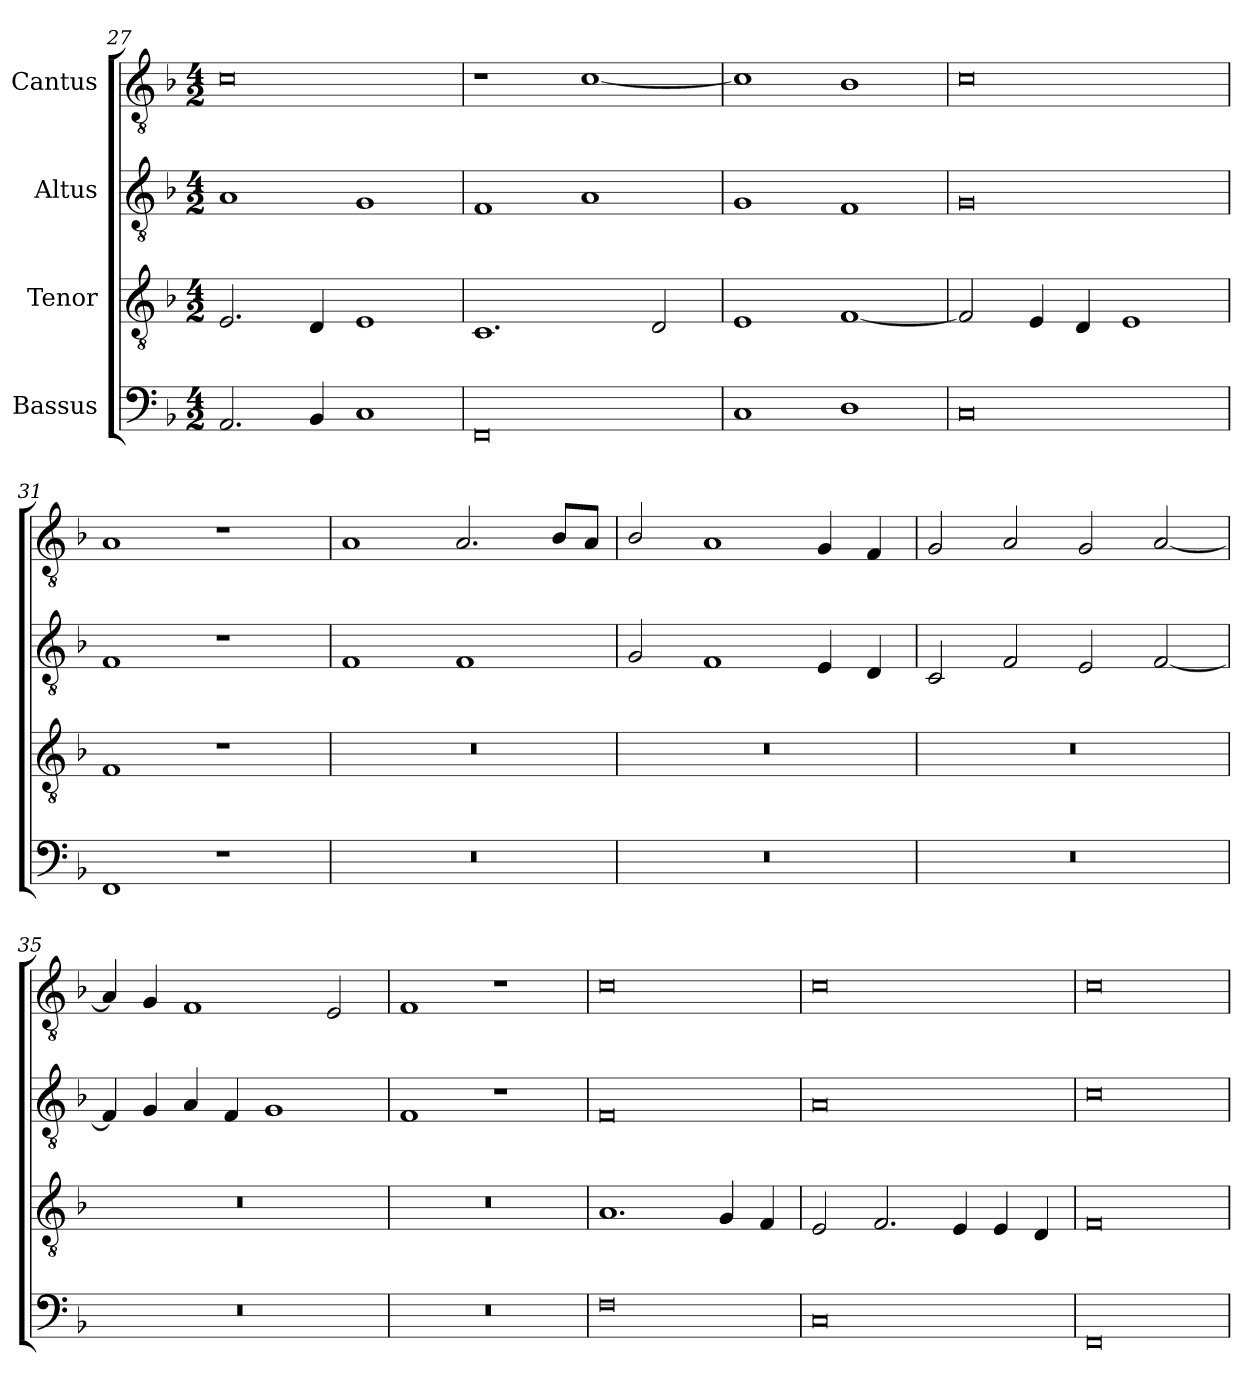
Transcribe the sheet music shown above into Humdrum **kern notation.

**kern	**kern	**kern	**kern
*part4	*part3	*part2	*part1
*staff4	*staff3	*staff2	*staff1
*I"Bassus	*I"Tenor	*I"Altus	*I"Cantus
*clefF4	*clefGv2	*clefGv2	*clefGv2
*k[b-]	*k[b-]	*k[b-]	*k[b-]
*M4/2	*M4/2	*M4/2	*M4/2
=27	=27	=27	=27
2.AA/	2.E/	1A/	0c/
4BB-/	4D/	.	.
1C/	1E/	1G/	.
=28	=28	=28	=28
0FF/	1.C/	1F/	1r
.	.	1A/	[1c/
.	2D/	.	.
=29	=29	=29	=29
1C/	1E/	1G/	1c/]
1D/	[1F/	1F/	1B-/
=30	=30	=30	=30
0C/	2F/]	0G/	0c/
.	4E/	.	.
.	4D/	.	.
.	1E/	.	.
=31	=31	=31	=31
1FF/	1F/	1F/	1A/
1r	1r	1r	1r
=32	=32	=32	=32
0r	0r	1F/	1A/
.	.	1F/	2.A/
.	.	.	8B-/L
.	.	.	8A/J
=33	=33	=33	=33
0r	0r	2G/	2B-/
.	.	1F/	1A/
.	.	4E/	4G/
.	.	4D/	4F/
=34	=34	=34	=34
0r	0r	2C/	2G/
.	.	2F/	2A/
.	.	2E/	2G/
.	.	[2F/	[2A/
=35	=35	=35	=35
0r	0r	4F/]	4A/]
.	.	4G/	4G/
.	.	4A/	1F/
.	.	4F/	.
.	.	1G/	.
.	.	.	2E/
=36	=36	=36	=36
0r	0r	1F/	1F/
.	.	1r	1r
=37	=37	=37	=37
0F\	1.A/	0F/	0c/
.	4G/	.	.
.	4F/	.	.
=38	=38	=38	=38
0C/	2E/	0A/	0c/
.	2.F/	.	.
.	4E/	.	.
.	4E/	.	.
.	4D/	.	.
=39	=39	=39	=39
0FF/	0F/	0c/	0c/
=	=	=	=
*-	*-	*-	*-
